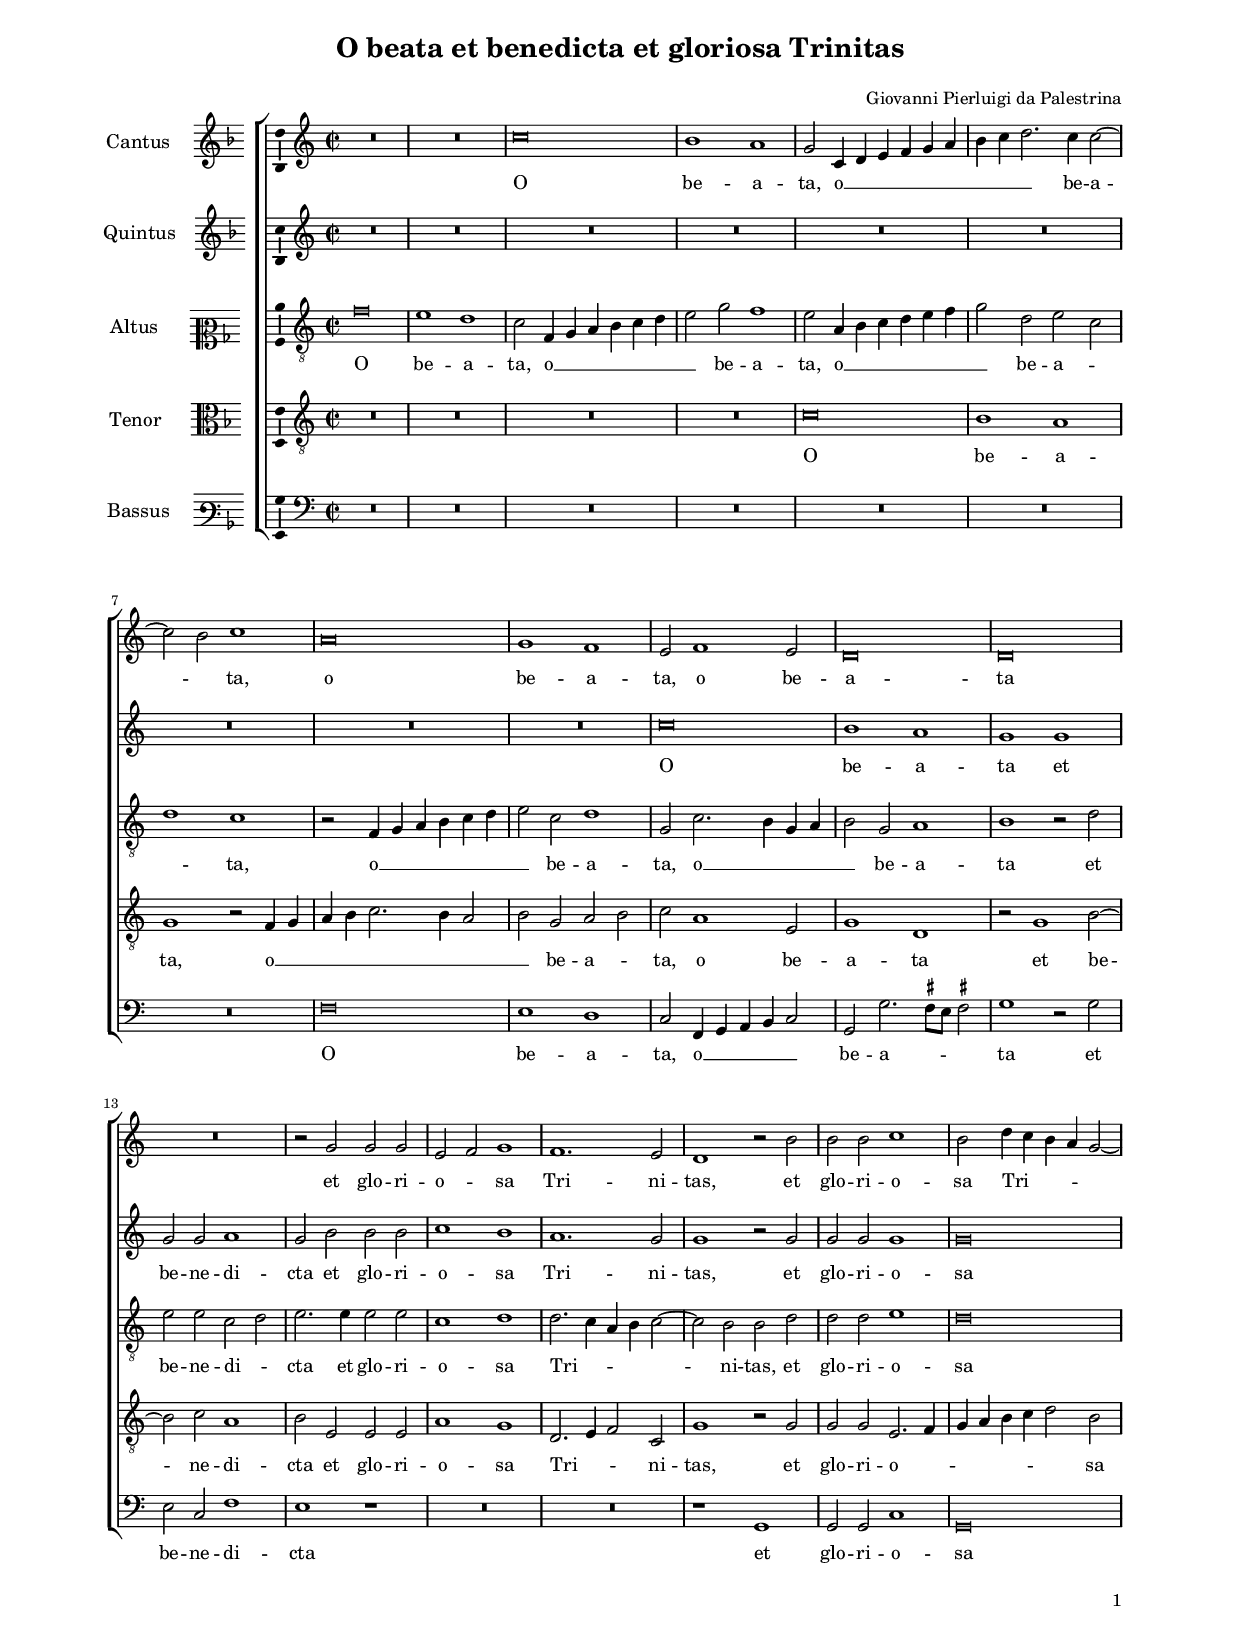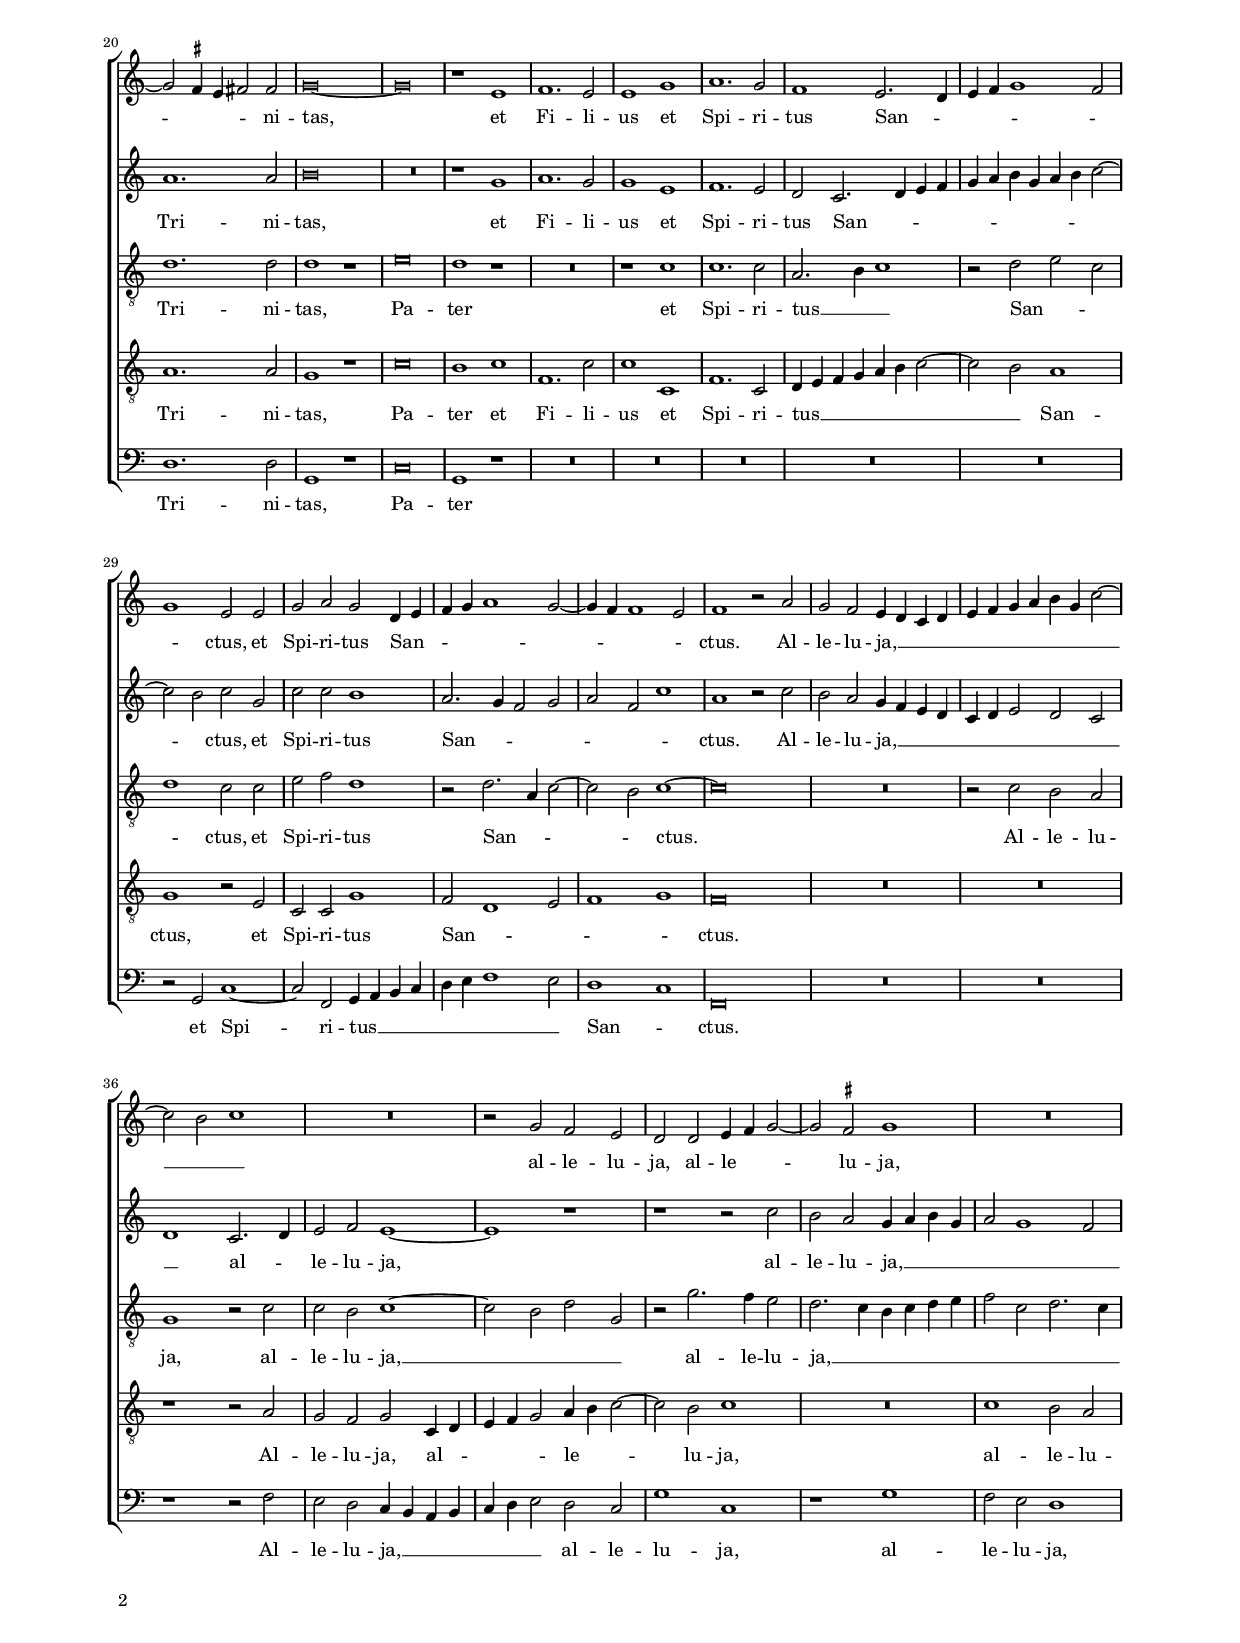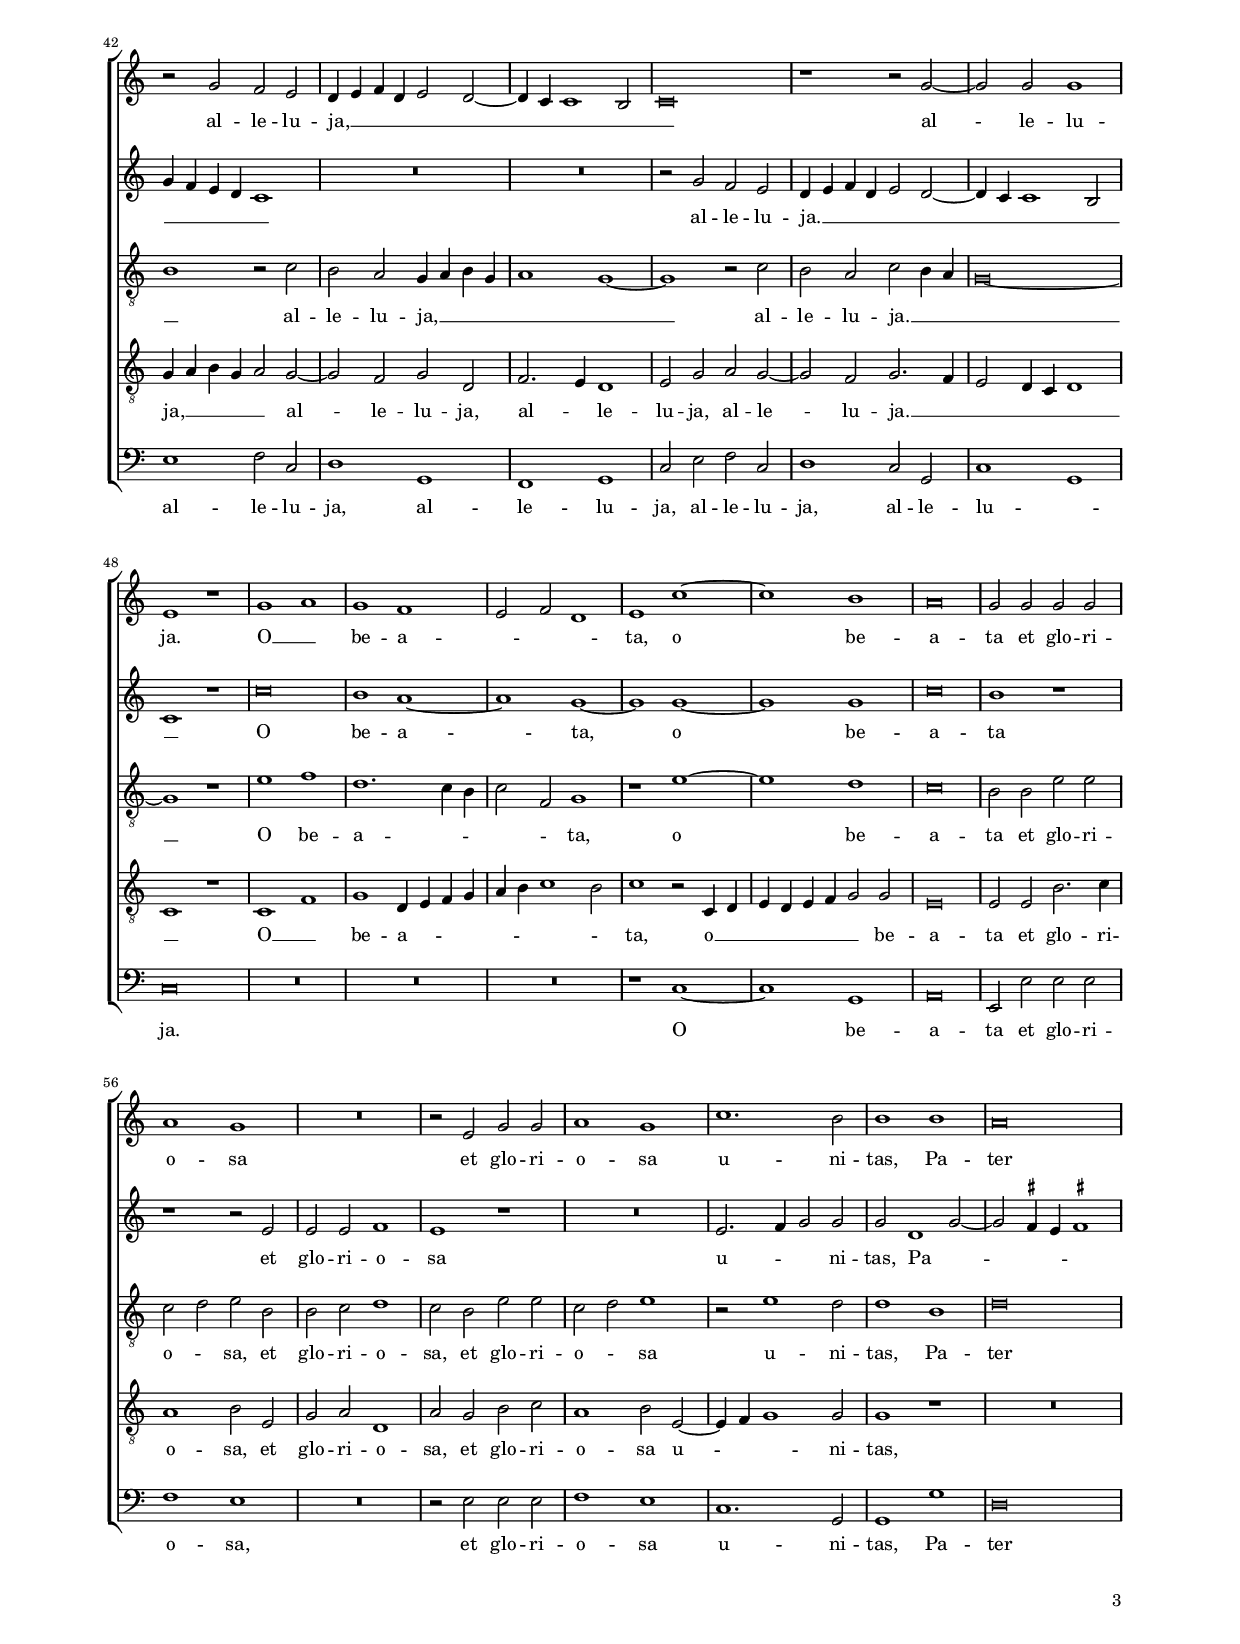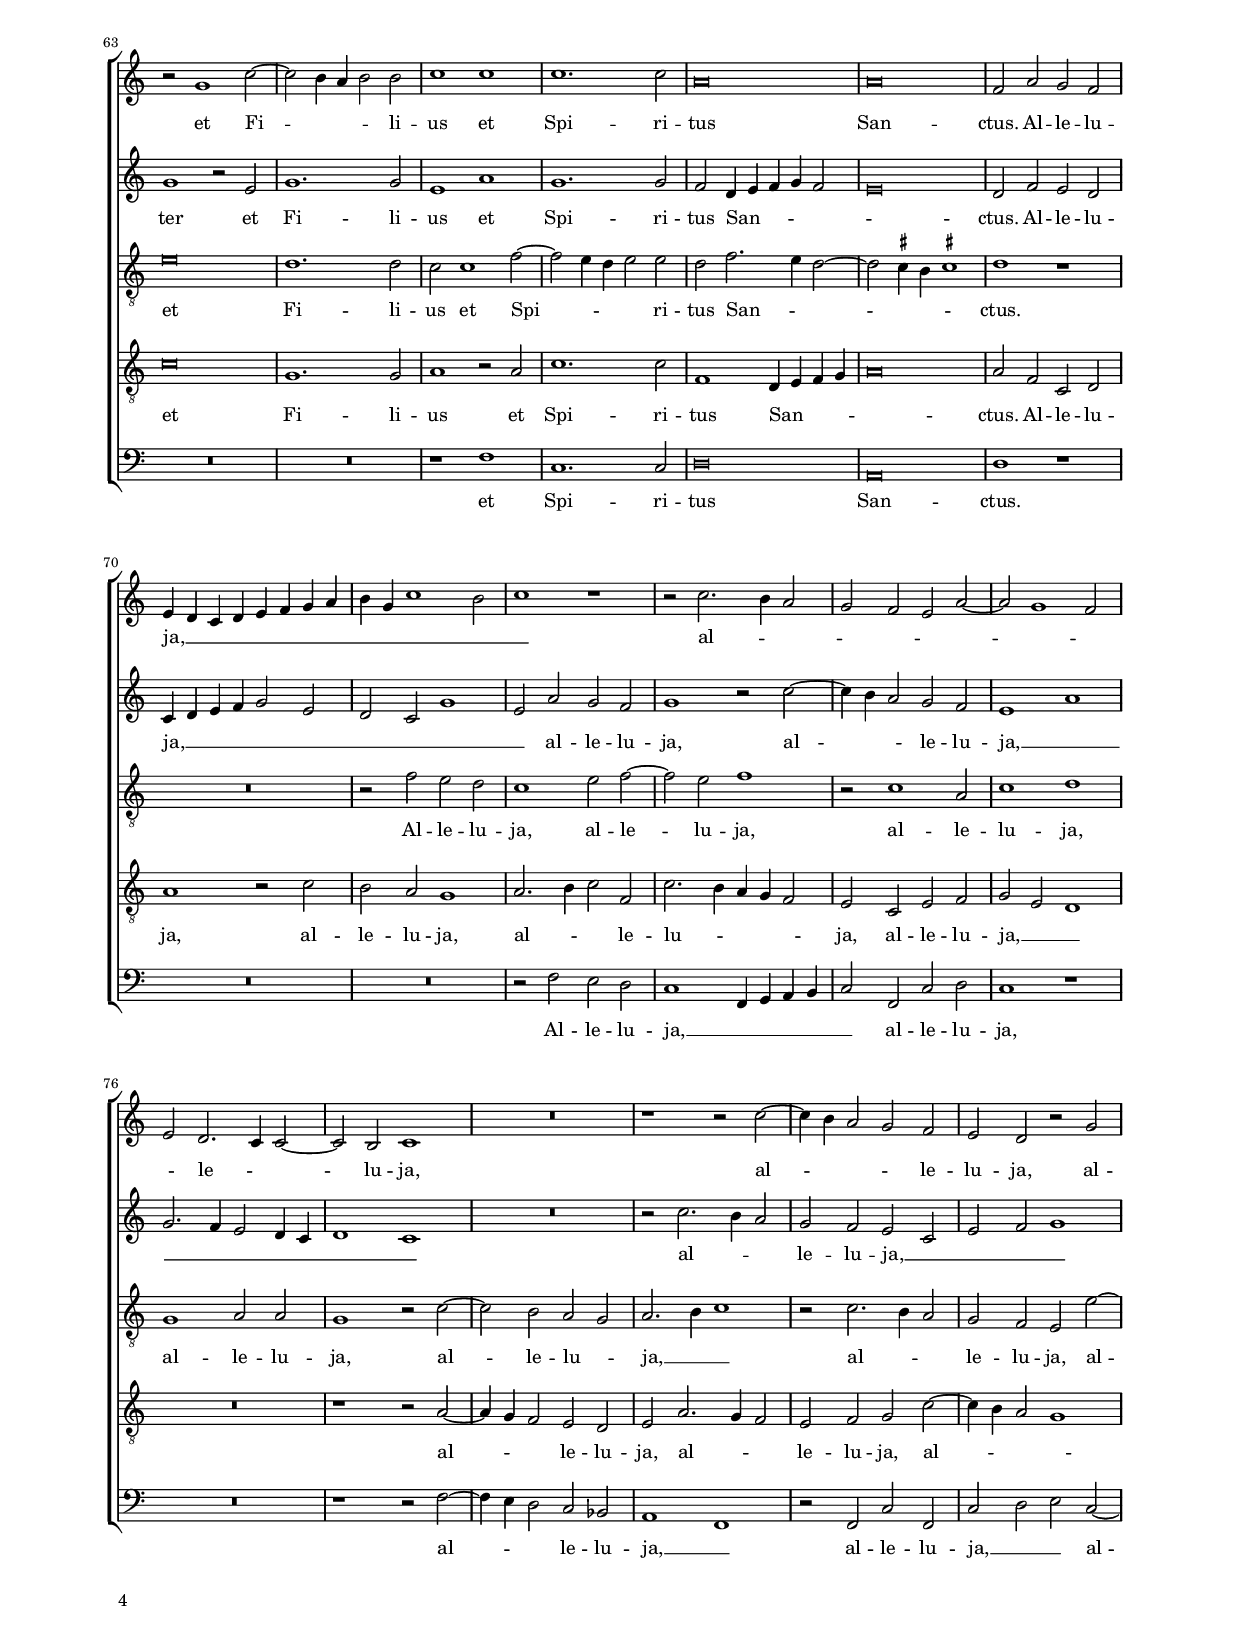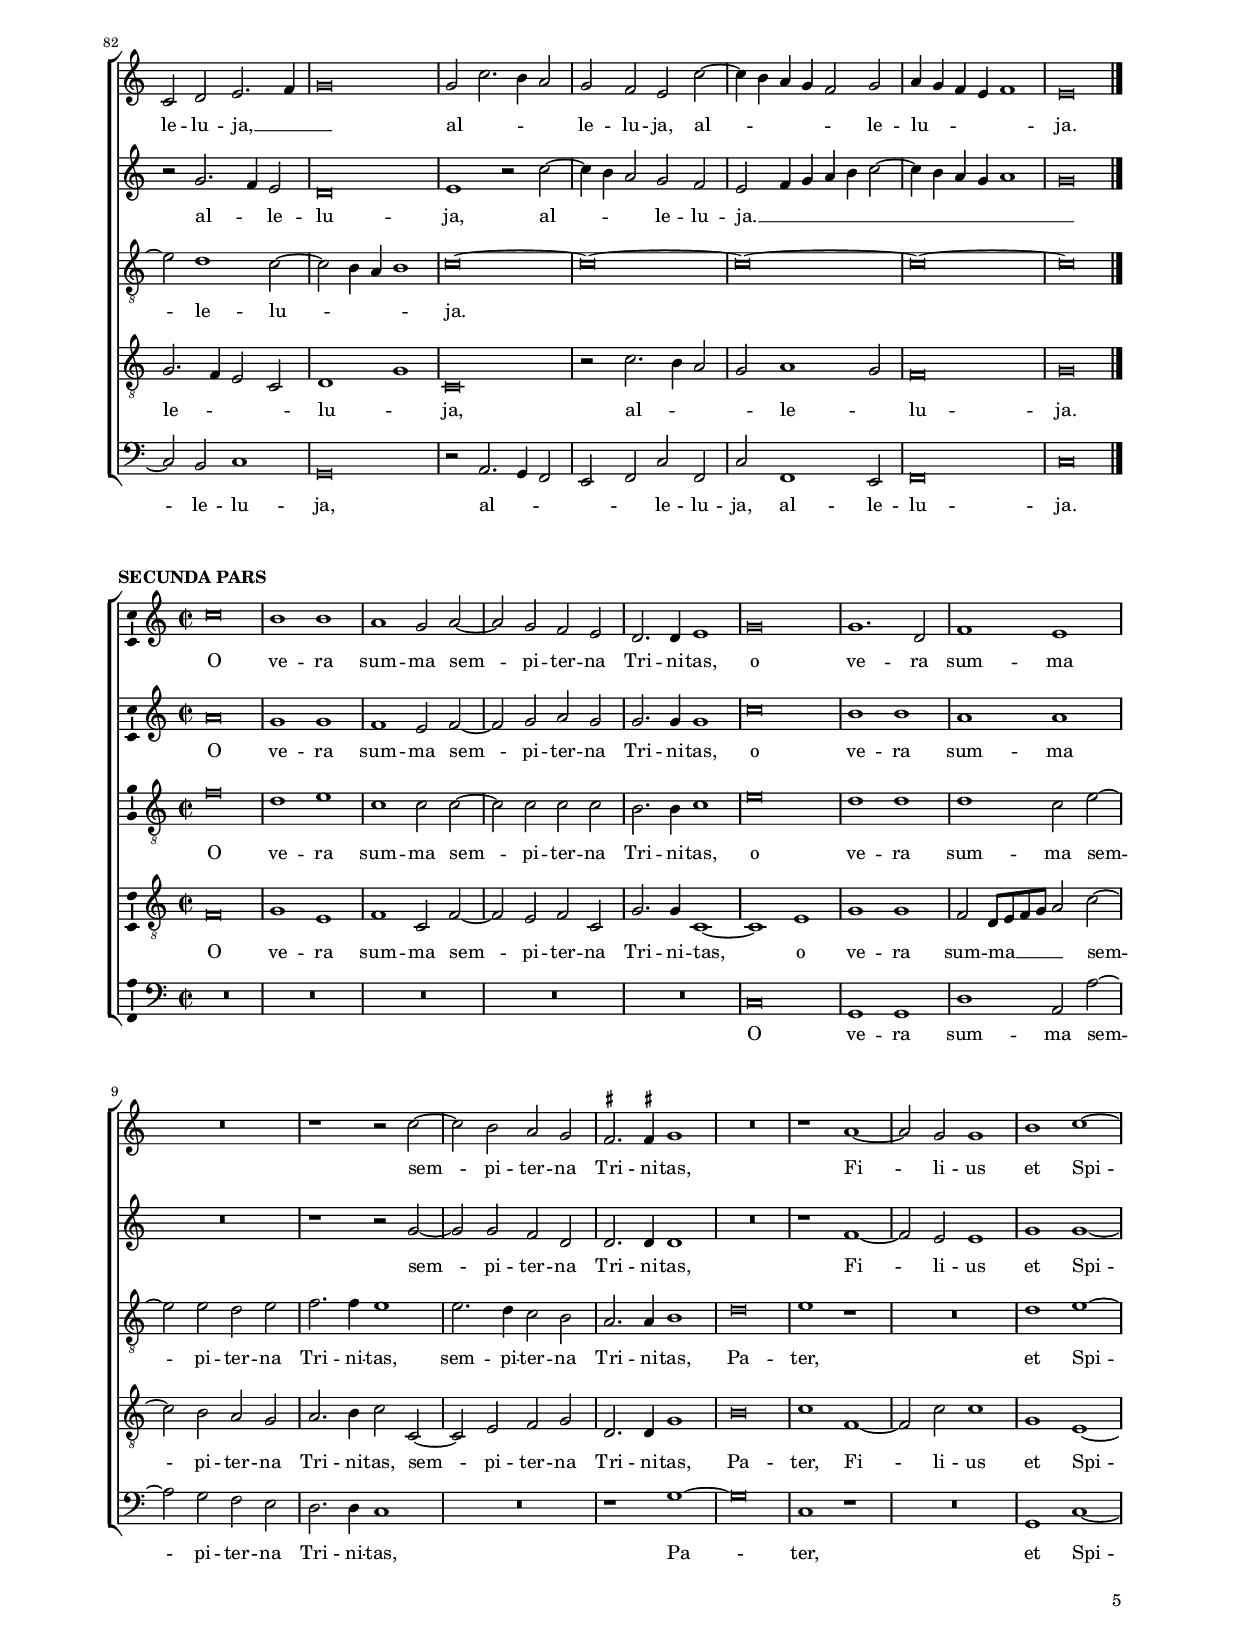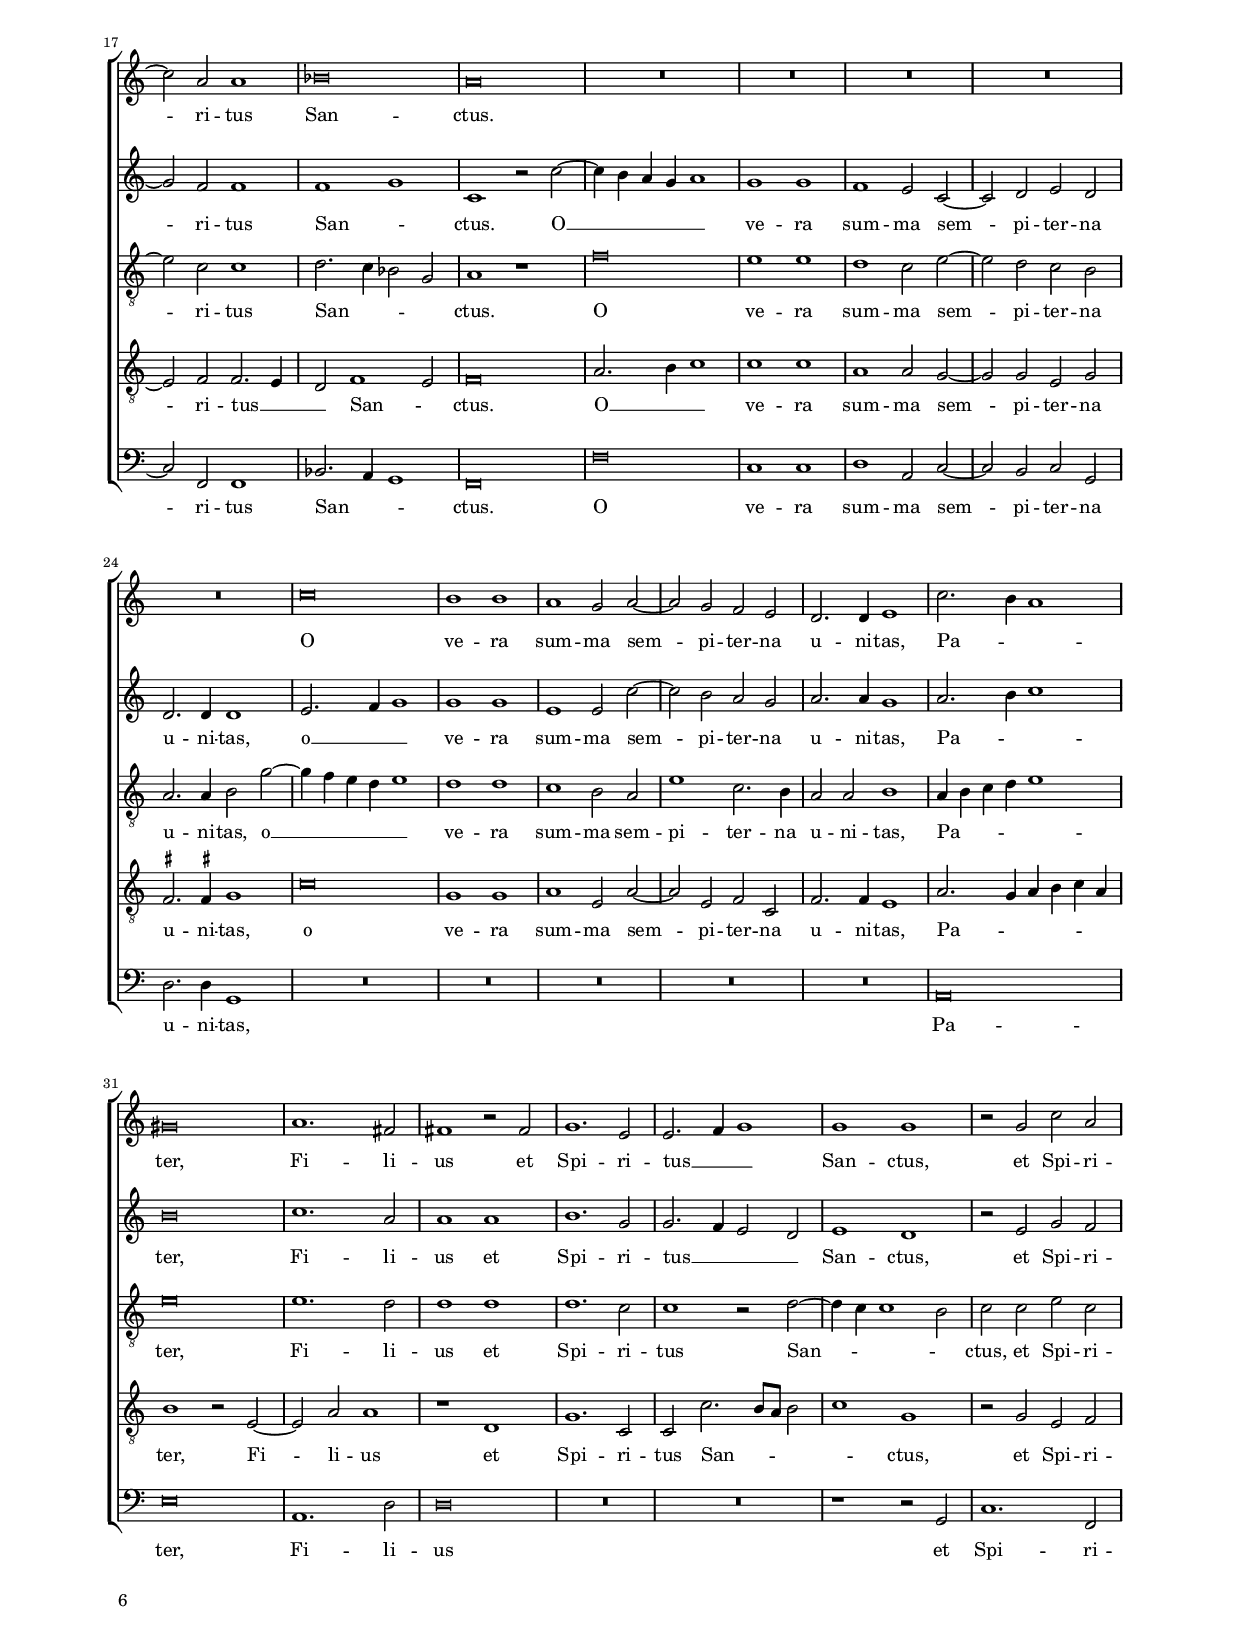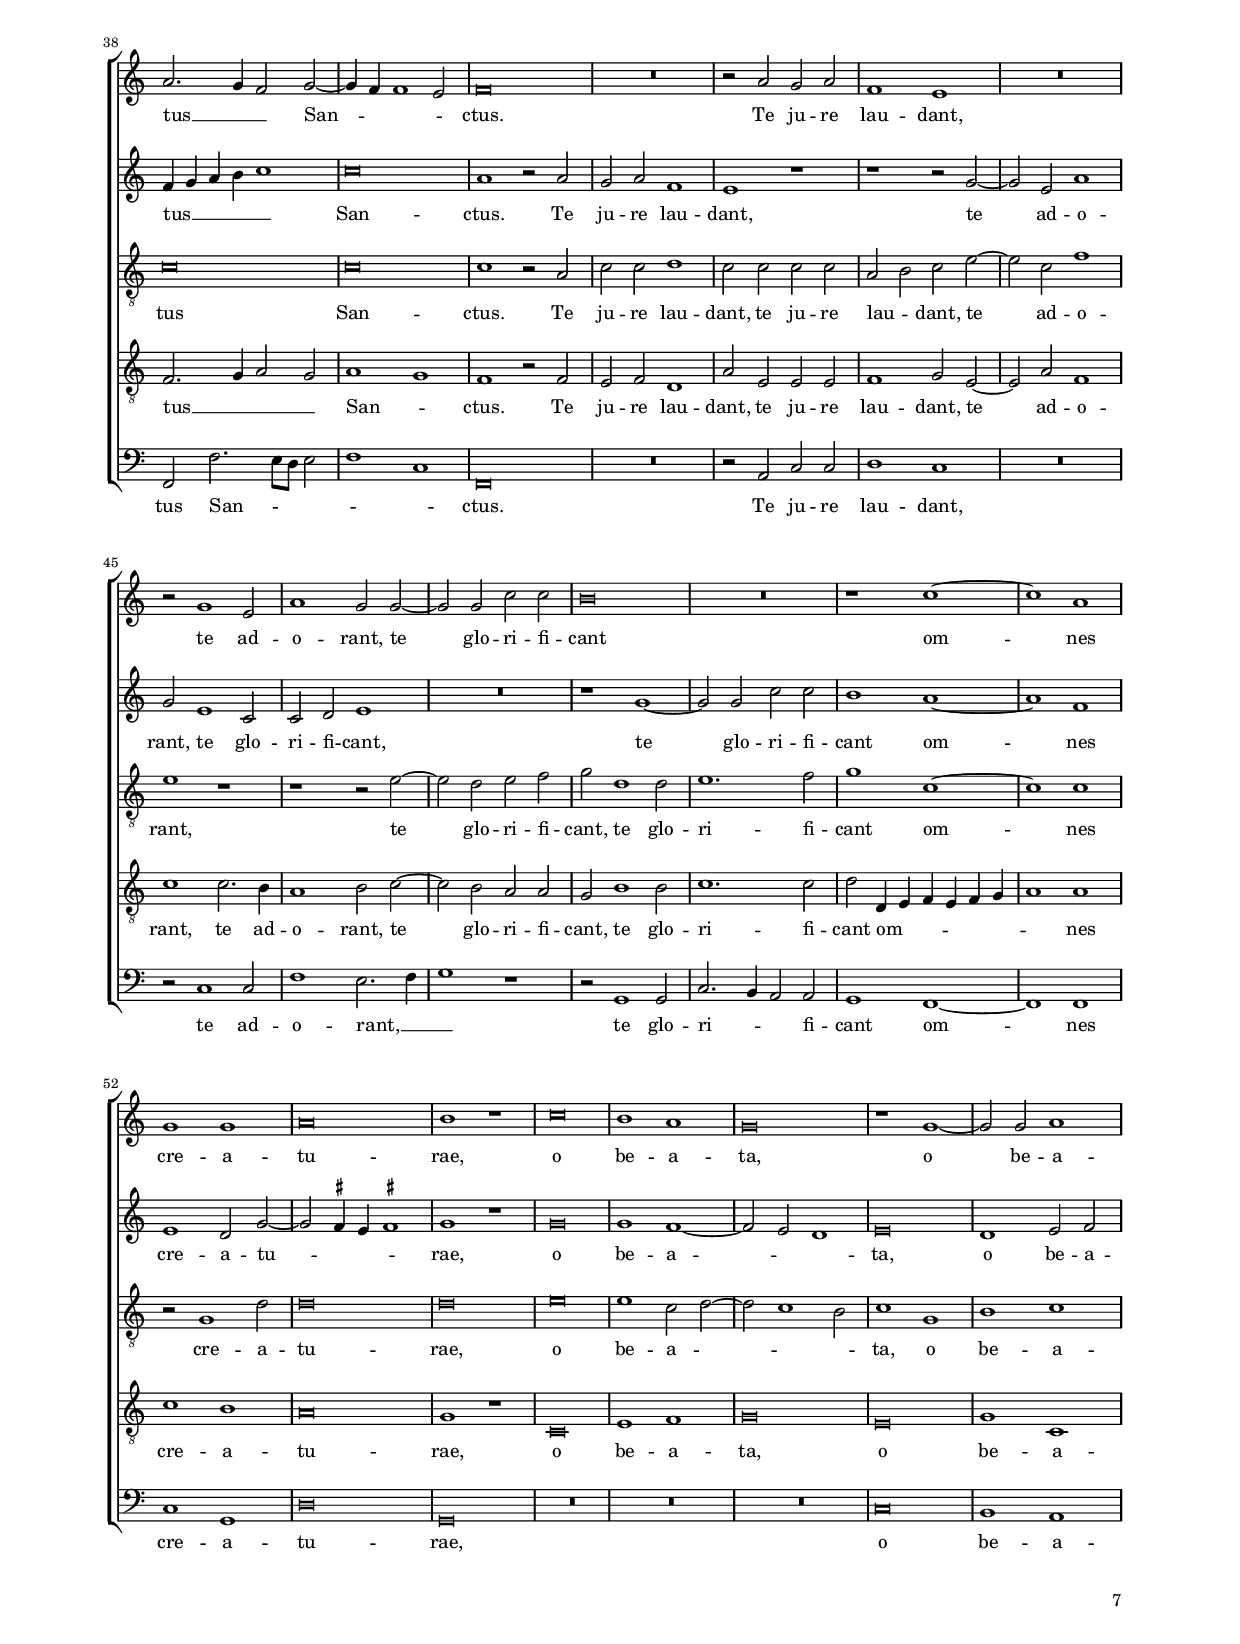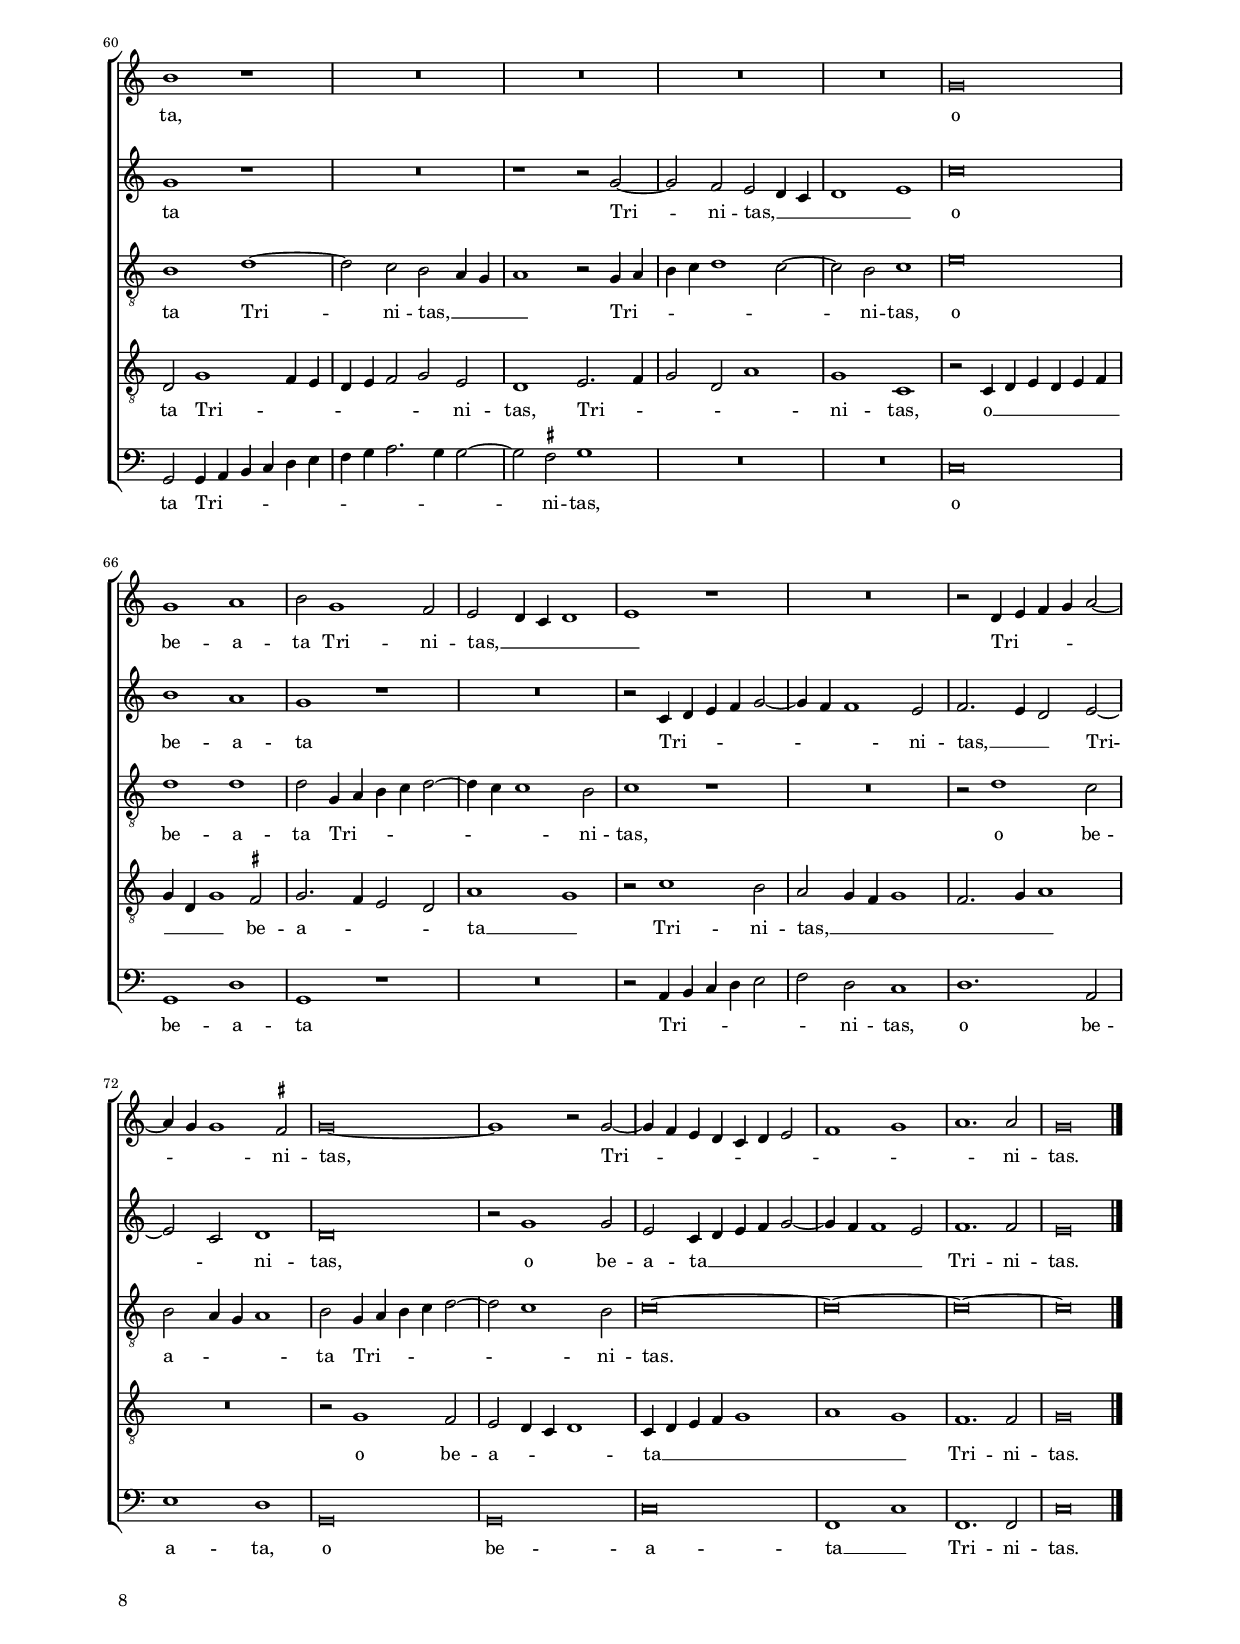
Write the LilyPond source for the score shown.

\header
{
  title=\markup { \column { "O beata et benedicta et gloriosa Trinitas" \transparent "xx" } }
  composer="Giovanni Pierluigi da Palestrina"
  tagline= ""
}

\version "2.20.0"
\language deutsch
#(set-global-staff-size 15)
% #(set-default-paper-size "letter")
#(ly:set-option 'point-and-click #f)

	
	ficta = { \once \set suggestAccidentals = ##t }
	
	forget = #(define-music-function (music) (ly:music?) #{
		\accidentalStyle forget
		$music
		\accidentalStyle default
		#})
	
	m = \melisma
	me = \melismaEnd

    

\paper
	{
	top-margin = 1.8 \cm
	bottom-margin = 1.2 \cm
	left-margin = 2 \cm
	right-margin = 2 \cm
	ragged-bottom = ##f
	ragged-last-bottom = ##t
	print-page-number = ##f
	score-system-spacing = #'((basic-distance . 16) (minimum-distance . 14) (padding . 5) (strechability . 150))
	system-system-spacing = #'((basic-distance . 16) (minimum-distance . 14) (padding . 5) (strechability . 150))
    oddFooterMarkup=\markup   \fill-line { "" \fromproperty #'page:page-number-string }
    evenFooterMarkup=\markup  \fill-line { \fromproperty #'page:page-number-string "" }
    last-bottom-spacing = #'((basic-distance . 12) (minimum-distance . 7) (padding . 4))
	systems-per-page = 3
%	page-count = 6
%	min-systems-per-page = 3
	}

global = {
    % \set Staff.autoBeaming = ##f
	\key f \major
	\time 2/2 \set Score.measureLength = #(ly:make-moment 2/1)
    \set Score.tempoHideNote = ##t
    \tempo 2 = 90
    \skip 1*2*88 \bar "|."
	}
	

incipitcantus = \markup { \score {
	{
	\set Staff.instrumentName = \markup { \fontsize #1 "Cantus" }
	\key f \major
	\clef violin
	s4 \bar ""
	}
	\layout  {
	raggedright = ##t
	indent = 1.8 \cm
	line-width = 2.5 \cm
	\context { \Staff \remove Time_signature_engraver }
	\override Staff.Clef.Y-extent = #'(0 . 0)
	}} \hspace #1 }
      
      
incipitquintus = \markup { \score {
	{
	\set Staff.instrumentName = \markup { \fontsize #1 "Quintus" }
	\key f \major
	\clef violin
	s4 \bar ""
	}
	\layout  {
	raggedright = ##t
	indent = 1.8 \cm
	line-width = 2.5 \cm
	\context { \Staff \remove Time_signature_engraver }
	\override Staff.Clef.Y-extent = #'(0 . 0)
	}} \hspace #1 }

      
incipitaltus = \markup { \score {
	{
	\set Staff.instrumentName = \markup { \fontsize #1 "Altus" }
	\key f \major
	\clef mezzosoprano
	s4 \bar ""
	}
	\layout  {
	raggedright = ##t
	indent = 1.8 \cm
	line-width = 2.5 \cm
	\context { \Staff \remove Time_signature_engraver }
	\override Staff.Clef.Y-extent = #'(0 . 0)
	}} \hspace #1 }


incipittenor = \markup { \score {
	{
	\set Staff.instrumentName = \markup { \fontsize #1 "Tenor" }
	\key f \major
	\clef alto
	s4 \bar ""
	}
	\layout  {
	raggedright = ##t
	indent = 1.8 \cm
	line-width = 2.5 \cm
	\context { \Staff \remove Time_signature_engraver }
	\override Staff.Clef.Y-extent = #'(0 . 0)
	}} \hspace #1 }

      
      
incipitbassus = \markup { \score {
	{
	\set Staff.instrumentName = \markup { \fontsize #1 "Bassus" }
	\key f \major
	\clef varbaritone
	s4 \bar ""
	}
	\layout  {
	raggedright = ##t
	indent = 1.8 \cm
	line-width = 2.5 \cm
	\context { \Staff \remove Time_signature_engraver }
	\override Staff.Clef.Y-extent = #'(0 . 0)
	}} \hspace #1 }


cantus =  \relative c''
	{
	R\breve
	R\breve
	f\breve
	e1 d
%5
	c2 f,4 \m g a b c d |
	e4 f g2. \me f4 f2~
	f2 \m e \me f1
	d\breve
	c1 b
%10
	a2 b1 a2 |
	g\breve
	g\breve
	R\breve
	r2 c c c
%15
	a2 \m b \me c1 |
	b1. a2
	g1 r2 e'
	e2 e f1
	e2 g4 \m f e d c2~
%20
	c2 \ficta h4 a h!2 \me h |
	c\breve~
	c\breve
	r1 a
	b1. a2
%25
	a1 c |
	d1. c2
	b1 a2. \m g4
	a4 b c1 b2
	c1 \me a2 a
%30
	c2 d c g4 \m a |
	b4 c d1 c2~
	c4 b b1 a2 \me
	b1 r2 d
	c2 b a4 \m g f g
%35
	a4 b c d e c f2~ |
	f2 e f1 \me
	R\breve
	r2 c b a
	g2 g a4 \m b c2~
%40
	c2 \me \ficta h c1 |
	R\breve
	r2 c b a
	g4 \m a b g a2 g~
	g4 f f1 e2
%45
	f\breve \me |
	r1 r2 c'~
	c2 c c1
	a1 r
	c1 \m d \me
%50
	c1 b \m |
	a2 b g1 \me
	a1 f'~
	f1 e
	d\breve
%55
	c2 c c c |
	d1 c
	R\breve
	r2 a c c
	d1 c
%60
	f1. e2 |
	e1 e
	d\breve
	r2 c1 f2~
	f2 \m e4 d e2 \me e
%65
	f1 f |
	f1. f2
	d\breve
	d\breve
	b2 d c b
%70
	a4 \m g f g a b c d |
	e4 c f1 e2 |
	f1 \me r
	r2 f2. \m e4 d2
	c2 b a d~
%75
	d2 c1 b2 |
	a2 \me g2. \m f4 f2~
	f2 \me e f1
	R\breve
	r1 r2 f'~
%80
	f4 \m e d2 c \me b |
	a2 g r c
	f,2 g a2. \m b4
	c\breve \me
	c2 \m f2. e4 d2 \me
%85
	c2 b a f'~ |
	f4 \m e d c b2 \me c
	d4 \m c b a b1 \me
	a\breve |
	}


quintus =  \relative c''
    {
	R\breve
	R\breve
	R\breve
	R\breve
%5
	R\breve |
	R\breve
	R\breve
	R\breve
	R\breve
%10
	f\breve |
	e1 d
	c1 c
	c2 c d1
	c2 e e e
%15
	f1 e |
	d1. c2
	c1 r2 c
	c2 c c1
	c\breve
%20
	d1. d2 |
	e\breve
	R\breve
	r1 c
	d1. c2
%25
	c1 a |
	b1. a2
	g2 f2. \m g4 a b
	c4 d e c d e f2~
	f2 e \me f c
%30
	f2 f e1 |
	d2. \m c4 b2 c
	d2 b f'1 \me
	d1 r2 f
	e2 d c4 \m b a g
%35
	f4 g a2 g f |
	g1 \me f2. \m g4 \me
	a2 b a1~
	a1 r
	r1 r2 f'
%40
	e2 d c4 \m d e c |
	d2 c1 b2
	c4 b a g f1 \me
	R\breve
	R\breve
%45
	r2 c' b a |
	g4 \m a b g a2 g~
	g4 f f1 e2
	f1 \me r
	f'\breve
%50
	e1 d~
	d1 c~
	c1 c~
	c1 c
	f\breve
%55
	e1 r |
	r1 r2 a,
	a2 a b1
	a1 r
	R\breve
%60
	a2. \m b4 c2 \me c |
	c2 g1 \m c2~
	c2 \ficta h4 a \ficta h!1 \me
	c1 r2 a
	c1. c2
%65
	a1 d |
	c1. c2
	b2 g4 \m a b c b2
	a\breve \me
	g2 b a g
%70
	f4 \m g a b c2 a |
	g2 f c'1
	a2 \me d c b
	c1 r2 f~
	f4 \m e d2 \me c b
%75
	a1 \m d |
	c2. b4 a2 g4 f
	g1 f \me
	R\breve
	r2 f'2. \m e4 d2 \me
%80
	c2 b a \m f |
	a2 b c1 \me
	r2 c2. \m b4 \me a2
	g\breve
	a1 r2 f'~
%85
	f4 \m e d2 \me c b |
	a2 \m b4 c d e f2~
	f4 e d c d1
	c\breve \me |
	}


altus =  \relative c'
	{
	b'\breve
	a1 g
	f2 b,4 \m c d e f g
	a2 \me c b1
%5
	a2 d,4 \m e f g a b |
	c2 \me g a \m f
	g1 \me f
	r2 b,4 \m c d e f g
	a2 \me f g1
%10
	c,2f2. \m e4 c d |
	e2 \me c d1
	e1 r2 g
	a2 a f \m g \me
	a2. a4 a2 a
%15
	f1 g |
	g2. \m f4 d e f2~
	f2 \me e e g
	g2 g a1
	g\breve
%20
	g1. g2 |
	g1 r
	a\breve
	g1 r
	R\breve
%25
	r1 f |
	f1. f2
	d2. \m e4 f1 \me
	r2 g \m a f
	g1 \me f2 f
%30
	a2 b g1 |
	r2 g2. \m d4 f2~
	f2 e \me f1~
	f\breve
	R\breve
%35
	r2 f e d |
	c1 r2 f
	f2 e f1~
	f2 \m e g c, \me
	r2 c'2. b4 a2
%40
	g2. \m f4 e f g a |
	b2 f g2. f4
	e1 \me r2 f
	e2 d c4 \m d e c
	d1 c~
%45
	c1 \me r2 f |
	e2 d f \m e4 d
	c\breve~
	c1 \me r
	a'1 b
%50
	g1. \m f4 e |
	f2 b, \me c1
	r1 a'~
	a1 g
	f\breve
%55
	e2 e a a |
	f2 \m g \me a e
	e2 f g1
	f2 e a a
	f2 \m g \me a1
%60
	r2 a1 g2 |
	g1 e
	g\breve
	a\breve
	g1. g2
%65
	f2 f1 b2~ |
	b2 \m a4 g a2 \me a
	g2 b2. \m a4 g2~
	g2 \ficta fis4 e \ficta fis!1 \me
	g1 r
%70
	R\breve |
	r2 b a g
	f1 a2 b~
	b2 a b1
	r2 f1 d2
%75
	f1 g |
	c,1 d2 d
	c1 r2 f~
	f2 e d \m c \me
	d2. \m e4 f1 \me
%80
	r2 f2. \m e4 d2 \me |
	c2 b a a'~
	a2 g1 f2~
	f2 \m e4 d e1 \me
	f\breve~
%85
	f\breve~ |
	f\breve~
	f\breve~
	f\breve |
	}


tenor  =  \relative c'
	{
	R\breve
	R\breve
	R\breve
	R\breve
%5
	f\breve |
	e1 d
	c1 r2 b4 \m c
	d4 e f2. e4 d2
	e2 \me c d \m e \me
%10
	f2 d1 a2 |
	c1 g
	r2 c1 e2~
	e2 f d1
	e2 a, a a
%15
	d1 c |
	g2. \m a4 b2 \me f
	c'1 r2 c
	c2 c a2. \m b4
	c4 d e f g2 \me e
%20
	d1. d2 |
	c1 r
	f\breve
	e1 f
	b,1. f'2
%25
	f1 f, |
	b1. f2
	g4 \m a b c d e f2~
	f2 e \me d1
	c1 r2 a
%30
	f2 f c'1 |
	b2 \m g1 a2
	b1 c \me
	b\breve
	R\breve
%35
	R\breve |
	r1 r2 d
	c2 b c2 f,4 \m g
	a4 b c2 \me d4 \m e f2~
	f2 \me e f1
%40
	R\breve |
	f1 e2 d
	c4 \m d e c d2 \me c~
	c2 b c g
	b2. \m a4 \me g1
%45
	a2 c d c~ |
	c2 b c2. \m b4
	a2 g4 f g1
	f1 \me r
	f1 \m b \me
%50
	c1 g4 \m a b c |
	d4 e f1 e2 \me
	f1 r2 f,4 \m g
	a4 g a b c2 \me c
	a\breve
%55
	a2 a e'2. f4 |
	d1 e2 a,
	c2 d g,1
	d'2 c e f
	d1 e2 a,~
%60
	a4 \m b c1 \me c2 |
	c1 r
	R\breve
	f\breve
	c1. c2
%65
	d1 r2 d |
	f1. f2
	b,1 g4 \m a b c
	d\breve \me
	d2 b f g
%70
	d'1 r2 f |
	e2 d c1
	d2. \m e4 f2 \me b,
	f'2. \m e4 d c b2 \me
	a2 f a b
%75
	c2 \m a g1 \me |
	R\breve
	r1 r2 d'~
	d4 \m c b2 \me a g
	a2 d2. \m c4 b2 \me
%80
	a2 b c f~ |
	f4 \m e d2 c1 \me
	c2. \m b4 a2 f \me
	g1 \m c \me
	f,\breve
%85
	r2 f'2. \m e4 d2 |
	c2 \me d1 \m c2 \me
	b\breve
	c\breve |
	}


bassus  =  \relative c
	{
	R\breve
	R\breve
	R\breve
	R\breve
%5
	R\breve
	R\breve
	R\breve
	b'\breve
	a1 g
%10
	f2 b,4 \m c d e f2 \me |
	c2 c'2. \m \ficta h8 a \ficta h!2 \me
	c1 r2 c
	a2 f b1
	a1 r
%15
	R\breve |
	R\breve
	r1 c,
	c2 c f1
	c\breve
%20
	g'1. g2 |
	c,1 r
	f\breve
	c1 r
	R\breve
%25
	R\breve |
	R\breve
	R\breve
	R\breve
	r2 c f1~
%30
	f2 b, c4 \m d e f |
	g4 a b1 a2 \me
	g1 \m f \me
	b,\breve
	R\breve
%35
	R\breve |
	r1 r2 b'
	a2 g f4 \m e d e
	f4 g a2 \me g f
	c'1 f,
%40
	r1 c' |
	b2 a g1
	a1 b2 f
	g1 c,
	b1 c
%45
	f2 a b f |
	g1 f2 c
	f1 \m c \me
	f\breve
	R\breve
%50
	R\breve |
	R\breve
	r1 f~
	f1 c
	d\breve
%55
	a2 a' a a |
	b1 a
	R\breve
	r2 a a a
	b1 a
%60
	f1. c2 |
	c1 c'
	g\breve
	R\breve
	R\breve
%65
	r1 b |
	f1. f2
	g\breve
	d\breve
	g1 r
%70
	R\breve |
	R\breve
	r2 b a g
	f1 \m b,4 c d e
	f2 \me b, f' g
%75
	f1 r |
	R\breve
	r1 r2 b~
	b4 \m a g2 \me f es
	d1 \m b \me
%80
	r2 b f' b, |
	f' \m g a \me f~
	f2 e f1
	c\breve
	r2 d2. \m c4 b2
%85
	a2 b \me f' b, |
	f'2 b,1 a2
	b\breve
	f'\breve |
	}


lyricscantus = \lyricmode {
	O be -- a -- ta,
	o __ be -- a -- ta,
	o be -- a -- ta,
	o be -- a -- ta
	et glo -- ri -- o -- sa Tri -- ni -- tas,
	et glo -- ri -- o -- sa Tri -- ni -- tas,
	et Fi -- li -- us et Spi -- ri -- tus San -- ctus,
	et Spi -- ri -- tus San -- ctus.
	Al -- le -- lu -- ja, __
	al -- le -- lu -- ja,
	al -- le -- lu -- ja,
	al -- le -- lu -- ja, __
	al -- le -- lu -- ja.
	O __ be -- a -- ta,
	o be -- a -- ta et glo -- ri -- o -- sa
	et glo -- ri -- o -- sa u -- ni -- tas,
	Pa -- ter et Fi -- li -- us et Spi -- ri -- tus San -- ctus.
	Al -- le -- lu -- ja, __
	al -- le -- lu -- ja,
	al -- le -- lu -- ja,
	al -- le -- lu -- ja, __
	al -- le -- lu -- ja,
	al -- le -- lu -- ja.
	}


lyricsquintus = \lyricmode {
	O be -- a -- ta et be -- ne -- di -- cta et glo -- ri -- o -- sa Tri -- ni -- tas,
	et glo -- ri -- o -- sa Tri -- ni -- tas,
	et Fi -- li -- us et Spi -- ri -- tus San -- ctus,
	et Spi -- ri -- tus San -- ctus.
	Al -- le -- lu -- ja, __
	al -- le -- lu -- ja,
	al -- le -- lu -- ja, __
	al -- le -- lu -- ja. __
	O be -- a -- ta,
	o be -- a -- ta et glo -- ri -- o -- sa u -- ni -- tas,
	Pa -- ter et Fi -- li -- us et Spi -- ri -- tus San -- ctus.
	Al -- le -- lu -- ja, __
	al -- le -- lu -- ja,
	al -- le -- lu -- ja, __
	al -- le -- lu -- ja, __
	al -- le -- lu -- ja,
	al -- le -- lu -- ja. __
	}

lyricsaltus = \lyricmode {
	O be -- a -- ta,
	o __ be -- a -- ta,
	o __ be -- a -- ta,
	o __ be -- a -- ta,
	o __ be -- a -- ta
	et be -- ne -- di -- cta
	et glo -- ri -- o -- sa Tri -- ni -- tas,
	et glo -- ri -- o -- sa Tri -- ni -- tas,
	Pa -- ter 
	et Spi -- ri -- tus __ San -- ctus,
	et Spi -- ri -- tus San -- ctus.
	Al -- le -- lu -- ja,
	al -- le -- lu -- ja, __
	al -- le -- lu -- ja, __
	al -- le -- lu -- ja, __
	al -- le -- lu -- ja. __
	O be -- a -- ta,
	o be -- a -- ta et glo -- ri -- o -- sa,
	et glo -- ri -- o -- sa,
	et glo -- ri -- o -- sa u -- ni -- tas,
	Pa -- ter et Fi -- li -- us et Spi -- ri -- tus San -- ctus.
	Al -- le -- lu -- ja,
	al -- le -- lu -- ja,
	al -- le -- lu -- ja,
	al -- le -- lu -- ja,
	al -- le -- lu -- ja, __
	al -- le -- lu -- ja,
	al -- le -- lu -- ja.
	}


lyricstenor = \lyricmode {
	O be -- a -- ta,
	o __ be -- a -- ta,
	o be -- a -- ta
	et be -- ne -- di -- cta
	et glo -- ri -- o -- sa Tri -- ni -- tas,
	et glo -- ri -- o -- sa Tri -- ni -- tas,
	Pa -- ter et Fi -- li -- us
	et Spi -- ri -- tus __ San -- ctus,
	et Spi -- ri -- tus San -- ctus.
	Al -- le -- lu -- ja,
	al -- le -- lu -- ja,
	al -- le -- lu -- ja, __
	al -- le -- lu -- ja,
	al -- le -- lu -- ja,
	al -- le -- lu -- ja. __
	O __ be -- a -- ta,
	o __ be -- a -- ta et glo -- ri -- o -- sa,
	et glo -- ri -- o -- sa,
	et glo -- ri -- o -- sa u -- ni -- tas,
	et Fi -- li -- us et Spi -- ri -- tus San -- ctus.
	Al -- le -- lu -- ja,
	al -- le -- lu -- ja,
	al -- le -- lu -- ja,
	al -- le -- lu -- ja, __
	al -- le -- lu -- ja,
	al -- le -- lu -- ja,
	al -- le -- lu -- ja,
	al -- le -- lu -- ja.
	}


lyricsbassus = \lyricmode {
	O be -- a -- ta,
	o __ be -- a -- ta
	et be -- ne -- di -- cta
	et glo -- ri -- o -- sa Tri -- ni -- tas,
	Pa -- ter
	et Spi -- ri -- tus __ San -- ctus.
	Al -- le -- lu -- ja, __
	al -- le -- lu -- ja,
	al -- le -- lu -- ja,
	al -- le -- lu -- ja,
	al -- le -- lu -- ja,
	al -- le -- lu -- ja,
	al -- le -- lu -- ja.
	O be -- a -- ta et glo -- ri -- o -- sa,
	et glo -- ri -- o -- sa u -- ni -- tas,
	Pa -- ter
	et Spi -- ri -- tus San -- ctus.
	Al -- le -- lu -- ja, __
	al -- le -- lu -- ja,
	al -- le -- lu -- ja, __
	al -- le -- lu -- ja, __
	al -- le -- lu -- ja,
	al -- le -- lu -- ja,
	al -- le -- lu -- ja.
	}


\score
{  
	\transpose c g, {
	\new ChoirStaff \with { \override StaffGrouper.staff-staff-spacing.basic-distance = #12 }
	<<

	\new Staff << \global
	\new Voice="v1" {
		\set Staff.instrumentName=\incipitcantus
		\set Staff.midiInstrument = "reed organ"
		\clef violin
		\cantus }
	\new Lyrics \lyricsto "v1" {\lyricscantus }
	>>


	\new Staff << \global
	\new Voice="v5" {
		\set Staff.instrumentName=\incipitquintus
		\set Staff.midiInstrument = "reed organ"
		\clef violin
		\quintus}
	\new Lyrics \lyricsto "v5" {\lyricsquintus }
	>>

	\new Staff << \global
	\new Voice="v2" {
		\set Staff.instrumentName=\incipitaltus
		\set Staff.midiInstrument = "reed organ"
                \clef "G_8"
		\altus}
	\new Lyrics \lyricsto "v2" {\lyricsaltus }
	>>


	\new Staff << \global
	\new Voice="v3" {
		\set Staff.instrumentName=\incipittenor
		\set Staff.midiInstrument = "reed organ"
		\clef "G_8"
		\tenor }
	\new Lyrics \lyricsto "v3" {\lyricstenor }
	>>



	\new Staff << \global
	\new Voice="v4" {
		\set Staff.instrumentName=\incipitbassus
		\set Staff.midiInstrument = "reed organ"
		\clef bass
		\bassus }
	\new Lyrics \lyricsto "v4" {\lyricsbassus}
	>>

	>>
	} % transpose

	\layout
	{
	indent = 2.5 \cm
	\context { \Staff \override TimeSignature.break-visibility = #end-of-line-invisible }
	\context { \Lyrics \override VerticalAxisGroup.nonstaff-relatedstaff-spacing.padding = #1.4 }
%	\context { \Lyrics \override LyricText.font-size = #1 }
	\context { \Staff \consists "Ambitus_engraver" }
	\context { \Score \override BarNumber.padding = #2 }
	\context { \Voice \override NoteHead.style = #'baroque }
	}


\midi
	{
	}

}

%%%%%%%%%%%%%%%%%%%%  SECUNDA PARS %%%%%%%%%%%%%%%%%%%%


global = {
	\key f \major
	\time 2/2 \set Score.measureLength = #(ly:make-moment 2/1)
    \set Score.tempoHideNote = ##t
    \tempo 2 = 90
   \skip 1*2*78 \bar "|."
	}


cantus =  \relative c''
	{
	f\breve
	e1 e
	d1 c2 d~
	d2 c b a
%5
	g2. g4 a1 |
	c\breve
	c1. g2
	b1 a
	R\breve
%10
	r1 r2 f'~
	f2 e d c
	\ficta h2. \ficta h!4 c1
	R\breve
	r1 d~
%15
	d2 c c1 |
	e1 f~
	f2 d d1
	es\breve
	d\breve
%20
	R\breve |
	R\breve
	R\breve
	R\breve
	R\breve
%25
	f\breve |
	e1 e
	d1 c2 d~
	d2 c b a
	g2. g4 a1
%30
	f'2. \m e4 d1 \me |
	cis\breve
	d1. h2
	h1 r2 h
	c1. a2
%35
	a2. \m b4 c1 \me |
	c1 c
	r2 c f d
	d2. \m c4 b2 \me c~
	c4 \m b b1 a2 \me
%40
	b\breve |
	R\breve
	r2 d c d
	b1 a
	R\breve
%45
	r2 c1 a2 |
	d1 c2 c~
	c2 c f f
	e\breve
	R\breve
%50
	r1 f~ |
	f1 d
	c1 c
	d\breve
	e1 r
%55
	f\breve |
	e1 d
	c\breve
	r1 c~
	c2 c d1
%60
	e1 r |
	R\breve
	R\breve
	R\breve
	R\breve
%65
	c\breve |
	c1 d
	e2 c1 b2
	a2 \m g4 f g1
	a1 \me r
%70
	R\breve |
	r2 g4 \m a b c d2~
	d4 c c1 \me \ficta h2
	c\breve~
	c1 r2 c~
%75
	c4 \m b a g f g a2
	b1 c
	d1. \me d2
	c\breve |
	}


quintus =  \relative c''
        {
	d\breve
	c1 c
	b1 a2 b~
	b2 c d c
%5
	c2. c4 c1 |
	f\breve
	e1 e
	d1 d
	R\breve
%10
	r1 r2 c~ |
	c2 c b g
	g2. g4 g1
	R\breve
	r1 b~
%15
	b2 a a1 |
	c1 c~
	c2 b b1
	b1 \m c \me
	f,1 r2 f'~
%20
	f4 \m e d c d1 \me |
	c1 c
	b1 a2 f~
	f2 g a g
	g2. g4 g1
%25
	a2. \m b4 c1 \me |
	c1 c
	a1 a2 f'~
	f2 e d c
	d2. d4 c1
%30
	d2. \m e4 f1 \me |
	e\breve
	f1. d2
	d1 d
	e1. c2
%35
	c2. \m b4 a2 g \me |
	a1 g
	r2 a c b
	b4 \m c d e f1 \me
	f\breve
%40
	d1 r2 d |
	c2 d b1
	a1 r
	r1 r2 c~
	c2 a d1
%45
	c2 a1 f2 |
	f2 g a1
	R\breve
	r1 c~
	c2 c f f
%50
	e1 d~ |
	d1 b
	a1 g2 c~
	c2 \m \ficta h4 a \ficta h!1 \me
	c1 r
%55
	c\breve |
	c1 b~
	b2 \m a g1 \me
	a\breve
	g1 a2 b
%60
	c1 r |
	R\breve
	r1 r2 c~
	c2 b a \m g4 f
	g1 a \me
%65
	f'\breve |
	e1 d
	c1 r
	R\breve
	r2 f,4 \m g a b c2~
%70
	c4 b b1 \me a2 |
	b2. \m a4 g2 \me a~
	a2 \m f \me g1
	g\breve
	r2 c1 c2
%75
	a2 f4 \m g a b c2~ |
	c4 b b1 a2 \me
	b1. b2
	a\breve |
	}


altus =  \relative c'
	{
	b'\breve
	g1 a
	f1 f2 f~
	f2 f f f
%5
	e2. e4 f1 |
	a\breve
	g1 g
	g1 f2 a~
	a2 a g a
%10
	b2. b4 a1 |
	a2. g4 f2 e
	d2. d4 e1
	g\breve
	a1 r
%15
	R\breve |
	g1 a~
	a2 f f1
	g2. \m f4 es2 c \me
	d1 r
%20
	b'\breve |
	a1 a
	g1 f2 a~
	a2 g f e
	d2. d4 e2 c'~
%25
	c4 \m b a g a1 \me |
	g1 g
	f1 e2 d
	a'1 f2. e4
	d2 d e1
%30
	d4 \m e f g a1 \me |
	a\breve
	a1. g2
	g1 g
	g1. f2
%35
	f1 r2 g~ |
	g4 \m f f1 e2 \me
	f2 f a f
	f\breve
	f\breve
%40
	f1 r2 d |
	f2 f g1
	f2 f f f
	d2 \m e \me f a~
	a2 f b1
%45
	a1 r |
	r1 r2 a~
	a2 g a b
	c2 g1 g2
	a1. b2
%50
	c1 f,~ |
	f1 f
	r2 c1 g'2
	g\breve
	g\breve
%55
	a\breve |
	a1 f2 \m g~
	g2 f1 e2 \me
	f1 c
	e1 f
%60
	e1 g~ |
	g2 f e \m d4 c
	d1 \me r2 c4 \m d
	e4 f g1 f2~
	f2 \me e f1
%65
	a\breve |
	g1 g
	g2 c,4 \m d e f g2~
	g4 f f1 \me e2
	f1 r
%70
	R\breve |
	r2 g1 f2
	e2 \m d4 c d1 \me
	e2 c4 \m d e f g2~
	g2 f1 \me e2
%75
	f\breve~ |
	f\breve~
	f\breve~
	f\breve |
	}


tenor  =  \relative c'
	{
	b\breve
	c1 a
	b1 f2 b~
	b2 a b f
%5
	c'2. c4 f,1~ |
	f1 a
	c1 c
	b2 g8 \m a b c d2 \me f~
	f2 e d c
%10
	d2. e4 f2 f,~ |
	f2 a b c
	g2. g4 c1
	e\breve
	f1 b,~
%15
	b2 f' f1 |
	c1 a~
	a2 b b2. \m a4
	g2 \me b1 \m a2 \me
	b\breve
%20
	d2. \m e4 f1 \me |
	f1 f
	d1 d2 c~
	c2 c a c
	\ficta h2. \ficta h!4 c1
%25
	f\breve |
	c1 c
	d1 a2 d~
	d2 a b f
	b2. b4 a1
%30
	d2. \m c4 d e f d \me |
	e1 r2 a,~
	a2 d d1
	r1 g,
	c1. f,2
%35
	f2 f'2. \m e8 d e2 |
	f1 \me c
	r2 c a b
	b2. \m c4 d2 c \me
	d1 \m c \me
%40
	b1 r2 b |
	a2 b g1
	d'2 a a a
	b1 c2 a~
	a2 d b1
%45
	f'1 f2. e4 |
	d1 e2 f~
	f2 e d d
	c2 e1 e2
	f1. f2
%50
	g2 g,4 \m a b a b c |
	d1 \me d
	f1 e
	d\breve
	c1 r
%55
	f,\breve |
	a1 b
	c\breve
	a\breve
	c1 f,
%60
	g2 c1 \m b4 a |
	g4 a b2 c \me a
	g1 a2. \m b4
	c2 g d'1 \me
	c1 f,
%65
	r2 f4 \m g a g a b |
	c4 g c1 \me \ficta h2
	c2. \m b4 a2 g \me
	d'1 \m c \me
	r2 f1 e2
%70
	d2 \m c4 b c1 |
	b2. c4 d1 \me
	R\breve
	r2 c1 b2
	a2 \m g4 f g1 \me
%75
	f4 \m g a b c1 |
	d1 c \me
	b1. b2
	c\breve |
	}


bassus  =  \relative c
	{
	R\breve
	R\breve
	R\breve
	R\breve
%5
	R\breve |
	f\breve
	c1 c
	g'1 d2 d'~
	d2 c b a
%10
	g2. g4 f1 |
	R\breve
	r1 c'~
	c\breve
	f,1 r
%15
	R\breve |
	c1 f~
	f2 b, b1
	es2. \m d4 c1 \me
	b\breve
%20
	b'\breve |
	f1 f
	g1 d2 f~
	f2 e f c
	g'2. g4 c,1
%25
	R\breve |
	R\breve
	R\breve
	R\breve
	R\breve
%30
	d\breve |
	a'\breve
	d,1. g2
	g\breve
	R\breve
%35
	R\breve |
	r1 r2 c,
	f1. b,2
	b2 b'2. \m a8 g a2
	b1 f \me
%40
	b,\breve |
	R\breve
	r2 d f f
	g1 f
	R\breve
%45
	r2 f1 f2 |
	b1 a2. \m b4
	c1 \me r
	r2 c,1 c2
	f2. \m e4 d2 \me d
%50
	c1 b~ |
	b1 b
	f'1 c
	g'\breve
	c,\breve
%55
	R\breve |
	R\breve
	R\breve
	f\breve
	e1 d
%60
	c2 c4 \m d e f g a |
	b4 c d2. c4 c2~
	c2 \me \ficta h c1
	R\breve
	R\breve
%65
	f,\breve |
	c1 g'
	c,1 r
	R\breve
	r2 d4 \m e f g a2
%70
	b2 \me g f1 |
	g1. d2
	a'1 g
	c,\breve
	c\breve
%75
	f\breve |
	b,1 \m f' \me
	b,1. b2
	f'\breve |
	}


lyricscantus = \lyricmode {
	O ve -- ra sum -- ma sem -- pi -- ter -- na Tri -- ni -- tas,
	o ve -- ra sum -- ma sem -- pi -- ter -- na Tri -- ni -- tas,
	Fi -- li -- us et Spi -- ri -- tus San -- ctus.
	O ve -- ra sum -- ma sem -- pi -- ter -- na u -- ni -- tas,
	Pa -- ter, Fi -- li -- us et Spi -- ri -- tus __ San -- ctus,
	et Spi -- ri -- tus __ San -- ctus.
	Te ju -- re lau -- dant,
	te ad -- o -- rant,
	te glo -- ri -- fi -- cant
	om -- nes cre -- a -- tu -- rae,
	o be -- a -- ta,
	o be -- a -- ta,
	o be -- a -- ta Tri -- ni -- tas, __
	Tri -- ni -- tas,
	Tri -- ni -- tas.
	}


lyricsquintus = \lyricmode {
	O ve -- ra sum -- ma sem -- pi -- ter -- na Tri -- ni -- tas,
	o ve -- ra sum -- ma sem -- pi -- ter -- na Tri -- ni -- tas,
	Fi -- li -- us et Spi -- ri -- tus San -- ctus.
	O __ ve -- ra sum -- ma sem -- pi -- ter -- na u -- ni -- tas,
	o __ ve -- ra sum -- ma sem -- pi -- ter -- na u -- ni -- tas,
	Pa -- ter, Fi -- li -- us et Spi -- ri -- tus __ San -- ctus,
	et Spi -- ri -- tus __ San -- ctus.
	Te ju -- re lau -- dant,
	te ad -- o -- rant,
	te glo -- ri -- fi -- cant,
	te glo -- ri -- fi -- cant
	om -- nes cre -- a -- tu -- rae,
	o be -- a -- ta,
	o be -- a -- ta
	Tri -- ni -- tas, __
	o be -- a -- ta
	Tri -- ni -- tas, __
	Tri -- ni -- tas,
	o be -- a -- ta __
	Tri -- ni -- tas.
	}


lyricsaltus = \lyricmode {
	O ve -- ra sum -- ma sem -- pi -- ter -- na Tri -- ni -- tas,
	o ve -- ra sum -- ma sem -- pi -- ter -- na Tri -- ni -- tas,
	sem -- pi -- ter -- na Tri -- ni -- tas,
	Pa -- ter, et Spi -- ri -- tus San -- ctus.
	O ve -- ra sum -- ma sem -- pi -- ter -- na u -- ni -- tas,
	o __ ve -- ra sum -- ma sem -- pi -- ter -- na u -- ni -- tas,
	Pa -- ter, Fi -- li -- us et Spi -- ri -- tus San -- ctus,
	et Spi -- ri -- tus San -- ctus.
	Te ju -- re lau -- dant,
	te ju -- re lau -- dant,
	te ad -- o -- rant,
	te glo -- ri -- fi -- cant,
	te glo -- ri -- fi -- cant
	om -- nes cre -- a -- tu -- rae,
	o be -- a -- ta,
	o be -- a -- ta
	Tri -- ni -- tas, __
	Tri -- ni -- tas,
	o be -- a -- ta
	Tri -- ni -- tas,
	o be -- a -- ta
	Tri -- ni -- tas.
	}


lyricstenor = \lyricmode {
	O ve -- ra sum -- ma sem -- pi -- ter -- na Tri -- ni -- tas,
	o ve -- ra sum -- ma __ sem -- pi -- ter -- na Tri -- ni -- tas,
	sem -- pi -- ter -- na Tri -- ni -- tas,
	Pa -- ter, Fi -- li -- us et Spi -- ri -- tus __ San -- ctus.
	O __ ve -- ra sum -- ma sem -- pi -- ter -- na u -- ni -- tas,
	o ve -- ra sum -- ma sem -- pi -- ter -- na u -- ni -- tas,
	Pa -- ter, Fi -- li -- us et Spi -- ri -- tus San -- ctus,
	et Spi -- ri -- tus __ San -- ctus.
	Te ju -- re lau -- dant,
	te ju -- re lau -- dant,
	te ad -- o -- rant,
	te ad -- o -- rant,
	te glo -- ri -- fi -- cant,
	te glo -- ri -- fi -- cant
	om -- nes cre -- a -- tu -- rae,
	o be -- a -- ta,
	o be -- a -- ta
	Tri -- ni -- tas,
	Tri -- ni -- tas,
	o __ be -- a -- ta __
	Tri -- ni -- tas, __
	o be -- a -- ta __
	Tri -- ni -- tas.
	}


lyricsbassus = \lyricmode {
	O ve -- ra sum -- ma sem -- pi -- ter -- na Tri -- ni -- tas,
	Pa -- ter, et Spi -- ri -- tus San -- ctus.
	O ve -- ra sum -- ma sem -- pi -- ter -- na u -- ni -- tas,
	Pa -- ter, Fi -- li -- us et Spi -- ri -- tus San -- ctus.
	Te ju -- re lau -- dant,
	te ad -- o -- rant, __
	te glo -- ri -- fi -- cant
	om -- nes cre -- a -- tu -- rae,
	o be -- a -- ta
	Tri -- ni -- tas,
	o be -- a -- ta
	Tri -- ni -- tas,
	o be -- a -- ta,
	o be -- a -- ta __
	Tri -- ni -- tas.
	}

\score
	{  
	\transpose c g, {
	\new ChoirStaff \with { \override StaffGrouper.staff-staff-spacing.basic-distance = #12 }
	<<

	\new Staff <<\global
	\new Voice="v1" {
	  %\set Staff.instrumentName=Cantus
      %\set Staff.instrumentName=\incipitcantus
		\set Staff.midiInstrument = "reed organ"
		\clef violin
		\cantus }
	\new Lyrics \lyricsto "v1" {\lyricscantus }
	>>


	\new Staff << \global
	\new Voice="v5" {
	  %\set Staff.instrumentName=Quintus
      %\set Staff.instrumentName=\incipitquintus
		\set Staff.midiInstrument = "reed organ"
		\clef violin
		\quintus}
	\new Lyrics \lyricsto "v5" {\lyricsquintus }
	>>
    

	\new Staff << \global
	\new Voice="v2" {
	  %\set Staff.instrumentName=Altus
      %\set Staff.instrumentName=\incipitaltus
		\set Staff.midiInstrument = "reed organ"
		\clef "G_8"
		\altus}
	\new Lyrics \lyricsto "v2" {\lyricsaltus }
	>>


	\new Staff <<\global
	\new Voice="v3" {
	  %\set Staff.instrumentName=Tenor
      %\set Staff.instrumentName=\incipittenor
		\set Staff.midiInstrument = "reed organ"
		\clef "G_8"
		\tenor }
	\new Lyrics \lyricsto "v3" {\lyricstenor }
	>>


	\new Staff <<\global
	\new Voice="v4" {
	  %\set Staff.instrumentName=Bassus
      %\set Staff.instrumentName=\incipitbassus
		\set Staff.midiInstrument = "reed organ"
		\clef bass
		\bassus }
	\new Lyrics \lyricsto "v4" {\lyricsbassus}
	>>
	
	>>
	} % transpose

	\layout
	{
	indent = 0 \cm
	\context { \Staff \override TimeSignature.break-visibility = #end-of-line-invisible }
	\context { \Lyrics \override VerticalAxisGroup.nonstaff-relatedstaff-spacing.padding = #1.4 }
%	\context { \Lyrics \override LyricText.font-size = #1 }
	\context { \Staff \consists "Ambitus_engraver" }
	\context { \Score \override BarNumber.padding = #2 }
	\context { \Voice \override NoteHead.style = #'baroque }
	}

    \header { piece = \markup { \raise #2 \bold "SECUNDA PARS"} }

\midi
	{
	}
	
}

% EOF
